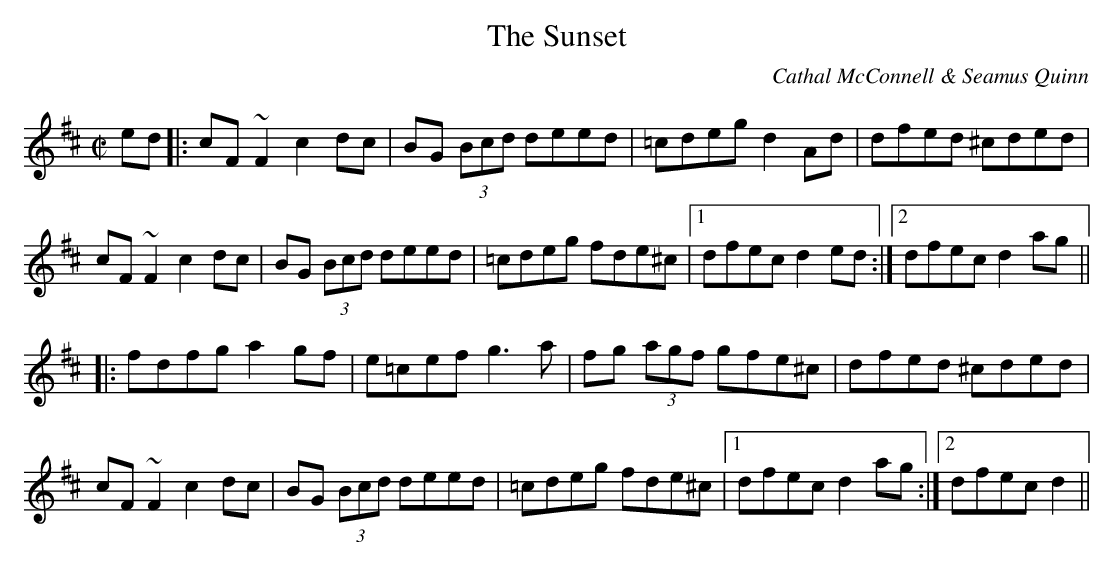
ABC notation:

X:1
T:Sunset, The
C:Cathal McConnell & Seamus Quinn
M:C|
K:D
ed|:cF~F2 c2dc|BG (3Bcd deed|=cdeg d2Ad|dfed ^cded|
cF~F2 c2dc|BG (3Bcd deed|=cdeg fde^c|1 dfec d2ed:|2 dfec d2ag||
|:fdfg a2gf|e=cef g3a|fg (3agf gfe^c|dfed ^cded|
cF~F2 c2dc|BG (3Bcd deed|=cdeg fde^c|1 dfec d2ag:|2 dfec d2||
